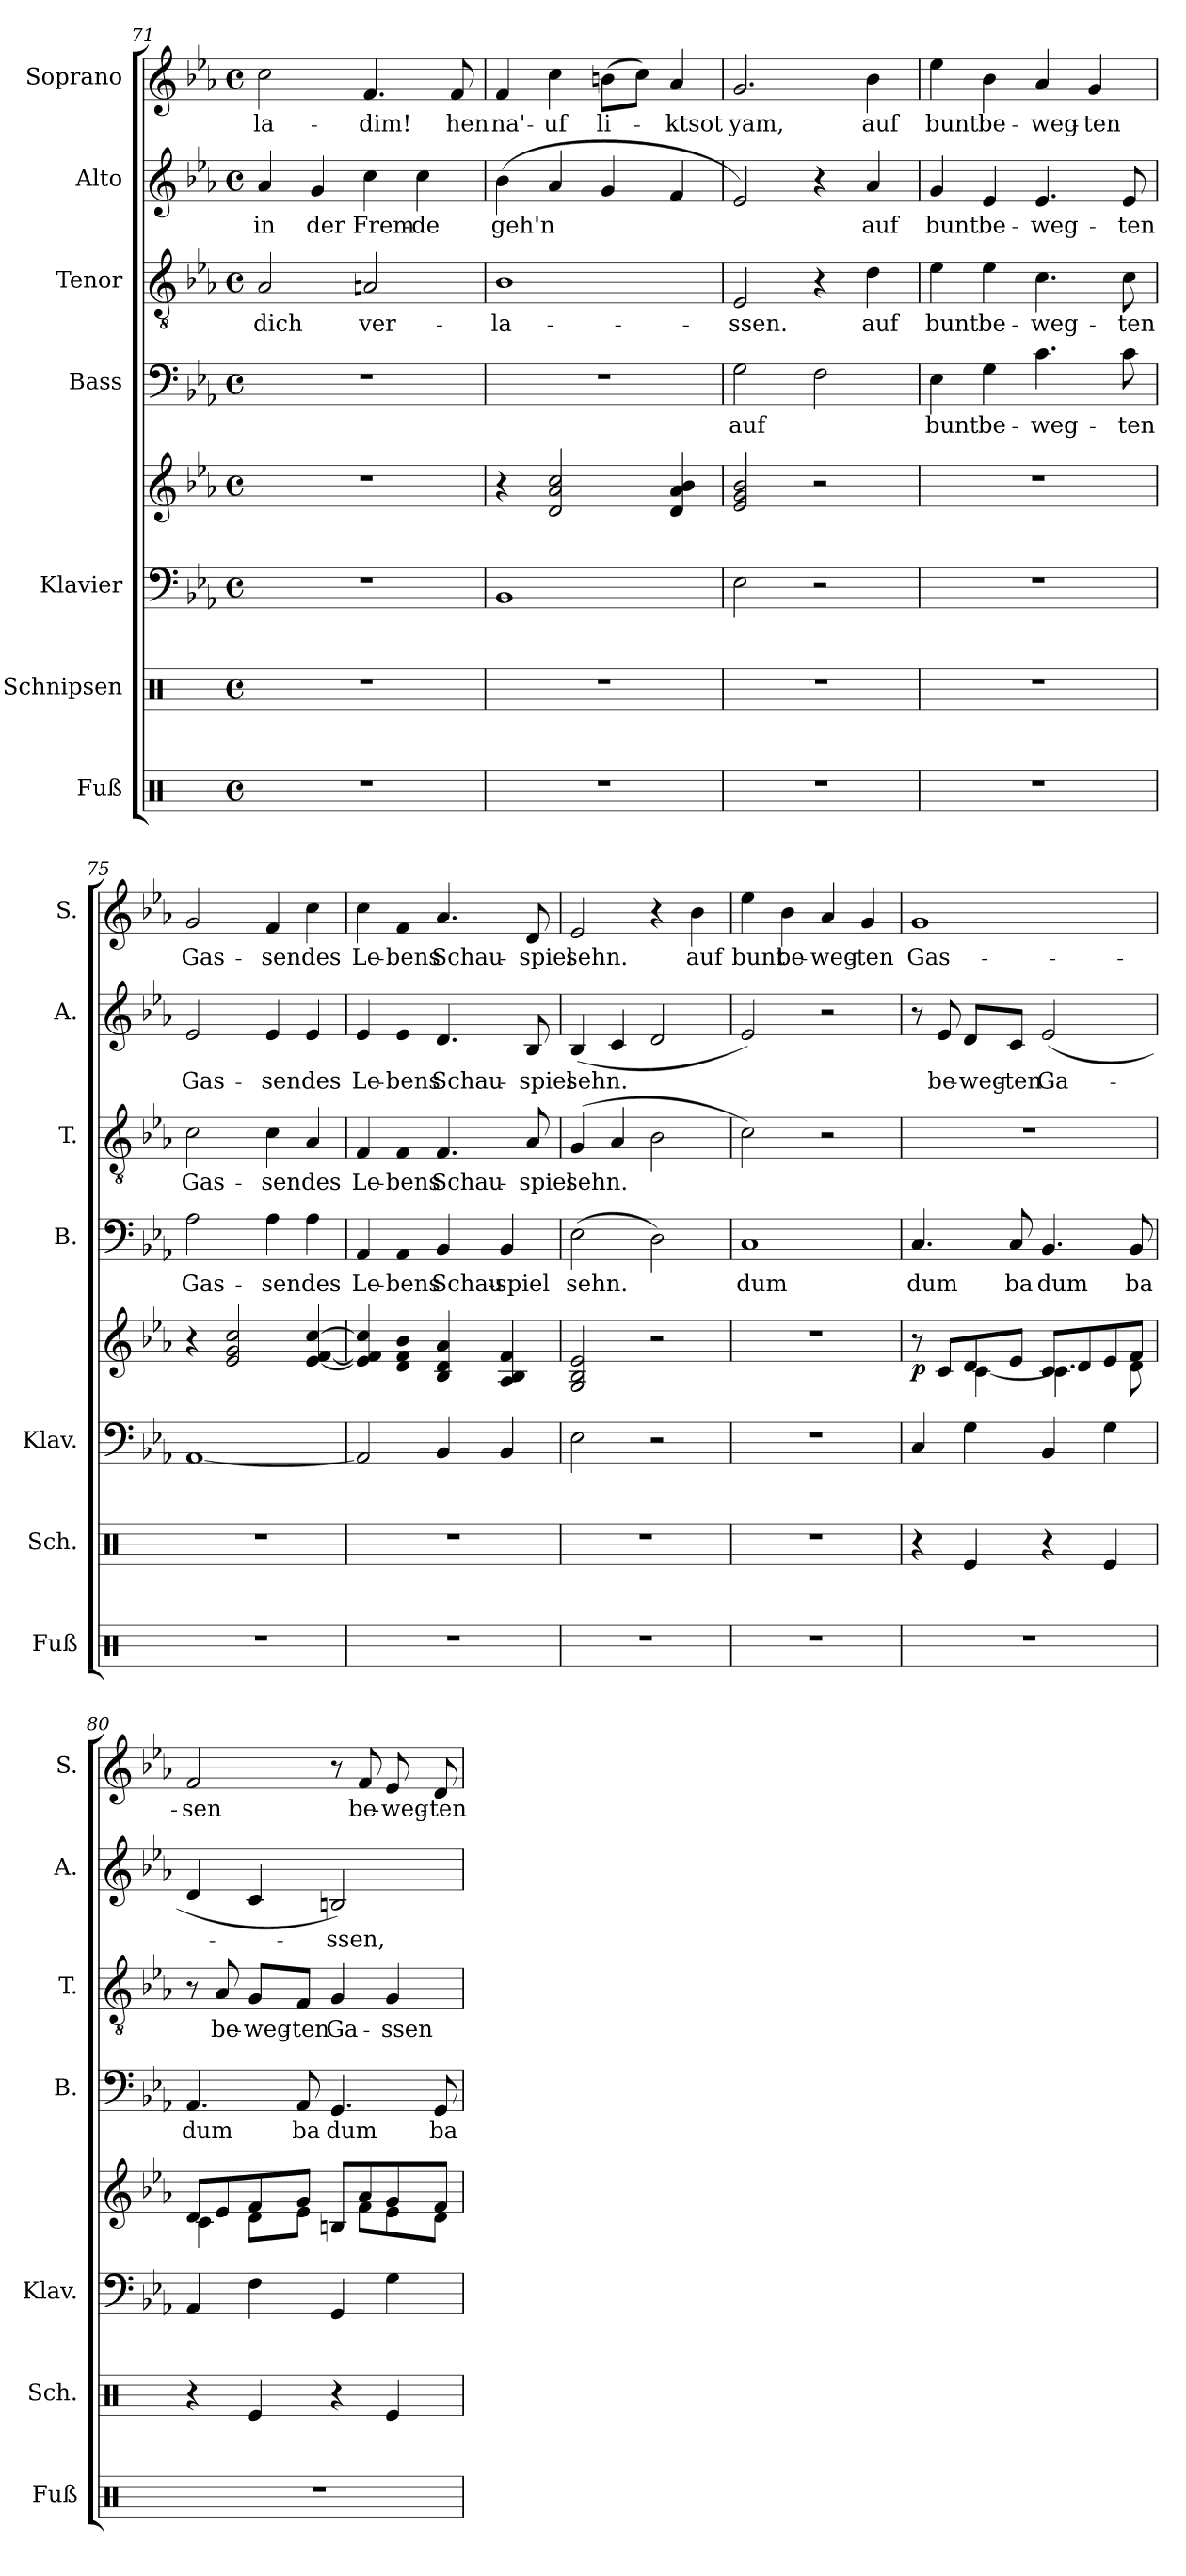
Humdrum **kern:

**kern	**kern	**kern	**kern	**dynam	**kern	**text	**kern	**text	**kern	**text	**kern	**text
*part7	*part6	*part5	*part5	*part5	*part4	*part4	*part3	*part3	*part2	*part2	*part1	*part1
*staff8	*staff7	*staff6	*staff5	*staff5/6	*staff4	*staff4	*staff3	*staff3	*staff2	*staff2	*staff1	*staff1
*I"Fuß	*I"Schnipsen	*I"Klavier	*	*	*I"Bass	*	*I"Tenor	*	*I"Alto	*	*I"Soprano	*
*I'Fuß	*I'Sch.	*I'Klav.	*	*	*I'B.	*	*I'T.	*	*I'A.	*	*I'S.	*
*clefX	*clefX	*clefF4	*clefG2	*	*clefF4	*	*clefGv2	*	*clefG2	*	*clefG2	*
*k[]	*k[]	*k[b-e-a-]	*k[b-e-a-]	*	*k[b-e-a-]	*	*k[b-e-a-]	*	*k[b-e-a-]	*	*k[b-e-a-]	*
*M4/4	*M4/4	*M4/4	*M4/4	*	*M4/4	*	*M4/4	*	*M4/4	*	*M4/4	*
*met(c)	*met(c)	*met(c)	*met(c)	*	*met(c)	*	*met(c)	*	*met(c)	*	*met(c)	*
=71	=71	=71	=71	=71	=71	=71	=71	=71	=71	=71	=71	=71
!	!	!	!	!	!	!	!	!LO:LY:b	!	!LO:LY:b	!	!LO:LY:b
1r	1r	1r	1r	.	1r	.	2A-/	dich	4a-/	in	2cc\	-la-
!	!	!	!	!	!	!	!	!	!	!LO:LY:b	!	!
.	.	.	.	.	.	.	.	.	4g/	der	.	.
!	!	!	!	!	!	!	!	!LO:LY:b	!	!LO:LY:b	!	!LO:LY:b
.	.	.	.	.	.	.	2An/	ver-	4cc\	Frem-	4.f/	-dim!
!	!	!	!	!	!	!	!	!	!	!LO:LY:b	!	!
.	.	.	.	.	.	.	.	.	4cc\	-de	.	.
!	!	!	!	!	!	!	!	!	!	!	!	!LO:LY:b
.	.	.	.	.	.	.	.	.	.	.	8f/	hen
=72	=72	=72	=72	=72	=72	=72	=72	=72	=72	=72	=72	=72
!	!	!	!	!	!	!	!	!LO:LY:b	!	!LO:LY:b	!	!LO:LY:b
1r	1r	1BB-	4r	.	1r	.	1B-	-la-	(4b-\	geh'n	4f/	na'-
!	!	!	!	!	!	!	!	!	!	!	!	!LO:LY:b
.	.	.	2d/ 2a-/ 2cc/	.	.	.	.	.	4a-/	.	4cc\	-uf
!	!	!	!	!	!	!	!	!	!	!	!	!LO:LY:b
.	.	.	.	.	.	.	.	.	4g/	.	(8bn\L	li-
.	.	.	.	.	.	.	.	.	.	.	8cc\J)	.
!	!	!	!	!	!	!	!	!	!	!	!	!LO:LY:b
.	.	.	4d/ 4a-/ 4b-/	.	.	.	.	.	4f/	.	4a-/	-ktsot
=73	=73	=73	=73	=73	=73	=73	=73	=73	=73	=73	=73	=73
!	!	!	!	!	!	!LO:LY:b	!	!LO:LY:b	!	!	!	!LO:LY:b
1r	1r	2E-\	2e-/ 2g/ 2b-/	.	2G\	auf	2E-/	-ssen.	2e-/)	.	2.g/	yam,
.	.	2r	2r	.	2F\	.	4r	.	4r	.	.	.
!	!	!	!	!	!	!	!	!LO:LY:b	!	!LO:LY:b	!	!LO:LY:b
.	.	.	.	.	.	.	4d\	auf	4a-/	auf	4b-\	auf
=74	=74	=74	=74	=74	=74	=74	=74	=74	=74	=74	=74	=74
!	!	!	!	!	!	!LO:LY:b	!	!LO:LY:b	!	!LO:LY:b	!	!LO:LY:b
1r	1r	1r	1r	.	4E-\	bunt	4e-\	bunt	4g/	bunt	4ee-\	bunt
!	!	!	!	!	!	!LO:LY:b	!	!LO:LY:b	!	!LO:LY:b	!	!LO:LY:b
.	.	.	.	.	4G\	be-	4e-\	be-	4e-/	be-	4b-\	be-
!	!	!	!	!	!	!LO:LY:b	!	!LO:LY:b	!	!LO:LY:b	!	!LO:LY:b
.	.	.	.	.	4.c\	-weg-	4.c\	-weg-	4.e-/	-weg-	4a-/	-weg-
!	!	!	!	!	!	!	!	!	!	!	!	!LO:LY:b
.	.	.	.	.	.	.	.	.	.	.	4g/	-ten
!	!	!	!	!	!	!LO:LY:b	!	!LO:LY:b	!	!LO:LY:b	!	!
.	.	.	.	.	8c\	-ten	8c\	-ten	8e-/	-ten	.	.
=75	=75	=75	=75	=75	=75	=75	=75	=75	=75	=75	=75	=75
!	!	!	!	!	!	!LO:LY:b	!	!LO:LY:b	!	!LO:LY:b	!	!LO:LY:b
1r	1r	[1AA-	4r	.	2A-\	Gas-	2c\	Gas-	2e-/	Gas-	2g/	Gas-
.	.	.	2e-/ 2g/ 2cc/	.	.	.	.	.	.	.	.	.
!	!	!	!	!	!	!LO:LY:b	!	!LO:LY:b	!	!LO:LY:b	!	!LO:LY:b
.	.	.	.	.	4A-\	-sen	4c\	-sen	4e-/	-sen	4f/	-sen
!	!	!	!	!	!	!LO:LY:b	!	!LO:LY:b	!	!LO:LY:b	!	!LO:LY:b
.	.	.	[4e-/ [4f/ [4cc/	.	4A-\	des	4A-/	des	4e-/	des	4cc\	des
=76	=76	=76	=76	=76	=76	=76	=76	=76	=76	=76	=76	=76
!	!	!	!	!	!	!LO:LY:b	!	!LO:LY:b	!	!LO:LY:b	!	!LO:LY:b
1r	1r	2AA-/]	4e-/] 4f/] 4cc/]	.	4AA-/	Le-	4F/	Le-	4e-/	Le-	4cc\	Le-
!	!	!	!	!	!	!LO:LY:b	!	!LO:LY:b	!	!LO:LY:b	!	!LO:LY:b
.	.	.	4d/ 4f/ 4b-/	.	4AA-/	-bens	4F/	-bens	4e-/	-bens	4f/	-bens
!	!	!	!	!	!	!LO:LY:b	!	!LO:LY:b	!	!LO:LY:b	!	!LO:LY:b
.	.	4BB-/	4B-/ 4d/ 4a-/	.	4BB-/	Schau-	4.F/	Schau-	4.d/	Schau-	4.a-/	Schau-
!	!	!	!	!	!	!LO:LY:b	!	!	!	!	!	!
.	.	4BB-/	4A-/ 4B-/ 4f/	.	4BB-/	-spiel	.	.	.	.	.	.
!	!	!	!	!	!	!	!	!LO:LY:b	!	!LO:LY:b	!	!LO:LY:b
.	.	.	.	.	.	.	8A-/	-spiel	8B-/	-spiel	8d/	-spiel
=77	=77	=77	=77	=77	=77	=77	=77	=77	=77	=77	=77	=77
!	!	!	!	!	!	!LO:LY:b	!	!LO:LY:b	!	!LO:LY:b	!	!LO:LY:b
1r	1r	2E-\	2G/ 2B-/ 2e-/	.	(2E-\	sehn.	(4G/	sehn.	(4B-/	sehn.	2e-/	sehn.
.	.	.	.	.	.	.	4A-/	.	4c/	.	.	.
.	.	2r	2r	.	2D\)	.	2B-\	.	2d/	.	4r	.
!	!	!	!	!	!	!	!	!	!	!	!	!LO:LY:b
.	.	.	.	.	.	.	.	.	.	.	4b-\	auf
=78	=78	=78	=78	=78	=78	=78	=78	=78	=78	=78	=78	=78
!	!	!	!	!	!	!LO:LY:b	!	!	!	!	!	!LO:LY:b
1r	1r	1r	1r	.	1C	dum	2c\)	.	2e-/)	.	4ee-\	bunt
!	!	!	!	!	!	!	!	!	!	!	!	!LO:LY:b
.	.	.	.	.	.	.	.	.	.	.	4b-\	be-
!	!	!	!	!	!	!	!	!	!	!	!	!LO:LY:b
.	.	.	.	.	.	.	2r	.	2r	.	4a-/	-weg-
!	!	!	!	!	!	!	!	!	!	!	!	!LO:LY:b
.	.	.	.	.	.	.	.	.	.	.	4g/	-ten
=79!!	=79!!	=79!!	=79!!	=79!!	=79!!	=79!!	=79!!	=79!!	=79!!	=79!!	=79!!	=79!!
*	*	*	*	*	*	*	*	*	*	*	*MM100	*
*	*	*	*^	*	*	*	*	*	*	*	*	*
!	!	!	!	!	!LO:DY:b	!	!LO:LY:b	!	!	!	!	!	!LO:LY:b
1r	4r	4C/	8r	4ryy	p	4.C/	dum	1r	.	8r	.	1g	Gas-
!	!	!	!	!	!	!	!	!	!	!	!LO:LY:b	!	!
.	.	.	8c/L	.	.	.	.	.	.	8e-/	be-	.	.
!	!	!	!	!	!	!	!	!	!	!	!LO:LY:b	!	!
.	4Re/	4G\	8d/	[4c\	.	.	.	.	.	8d/L	-weg-	.	.
!	!	!	!	!	!	!	!LO:LY:b	!	!	!	!LO:LY:b	!	!
.	.	.	8e-/J	.	.	8C/	ba	.	.	8c/J	-ten	.	.
!	!	!	!	!	!	!	!LO:LY:b	!	!	!	!LO:LY:b	!	!
.	4r	4BB-/	8c/L	4.c\]	.	4.BB-/	dum	.	.	(2e-/	Ga-	.	.
.	.	.	8d/	.	.	.	.	.	.	.	.	.	.
.	4Re/	4G\	8e-/	.	.	.	.	.	.	.	.	.	.
!	!	!	!	!	!	!	!LO:LY:b	!	!	!	!	!	!
.	.	.	8f/J	8d\	.	8BB-/	ba	.	.	.	.	.	.
=80	=80	=80	=80	=80	=80	=80	=80	=80	=80	=80	=80	=80	=80
!	!	!	!	!	!	!	!LO:LY:b	!	!	!	!	!	!LO:LY:b
1r	4r	4AA-/	8d/L	4c\	.	4.AA-/	dum	8r	.	4d/	.	2f/	-sen
!	!	!	!	!	!	!	!	!	!LO:LY:b	!	!	!	!
.	.	.	8e-/	.	.	.	.	8A-/	be-	.	.	.	.
!	!	!	!	!	!	!	!	!	!LO:LY:b	!	!	!	!
.	4Re/	4F\	8f/	8d\L	.	.	.	8G/L	-weg-	4c/	.	.	.
!	!	!	!	!	!	!	!LO:LY:b	!	!LO:LY:b	!	!	!	!
.	.	.	8g/J	8e-\J	.	8AA-/	ba	8F/J	-ten	.	.	.	.
!	!	!	!	!	!	!	!LO:LY:b	!	!LO:LY:b	!	!LO:LY:b	!	!
.	4r	4GG/	8Bn/L	8ryy	.	4.GG/	dum	4G/	Ga-	2Bn/)	-ssen,	8r	.
!	!	!	!	!	!	!	!	!	!	!	!	!	!LO:LY:b
.	.	.	8a-/	8f\L	.	.	.	.	.	.	.	8f/	be-
!	!	!	!	!	!	!	!	!	!LO:LY:b	!	!	!	!LO:LY:b
.	4Re/	4G\	8g/	8e-\	.	.	.	4G/	-ssen	.	.	8e-/	-weg-
!	!	!	!	!	!	!	!LO:LY:b	!	!	!	!	!	!LO:LY:b
.	.	.	8f/J	8d\J	.	8GG/	ba	.	.	.	.	8d/	-ten
*	*	*	*v	*v	*	*	*	*	*	*	*	*	*
=	=	=	=	=	=	=	=	=	=	=	=	=
*-	*-	*-	*-	*-	*-	*-	*-	*-	*-	*-	*-	*-
